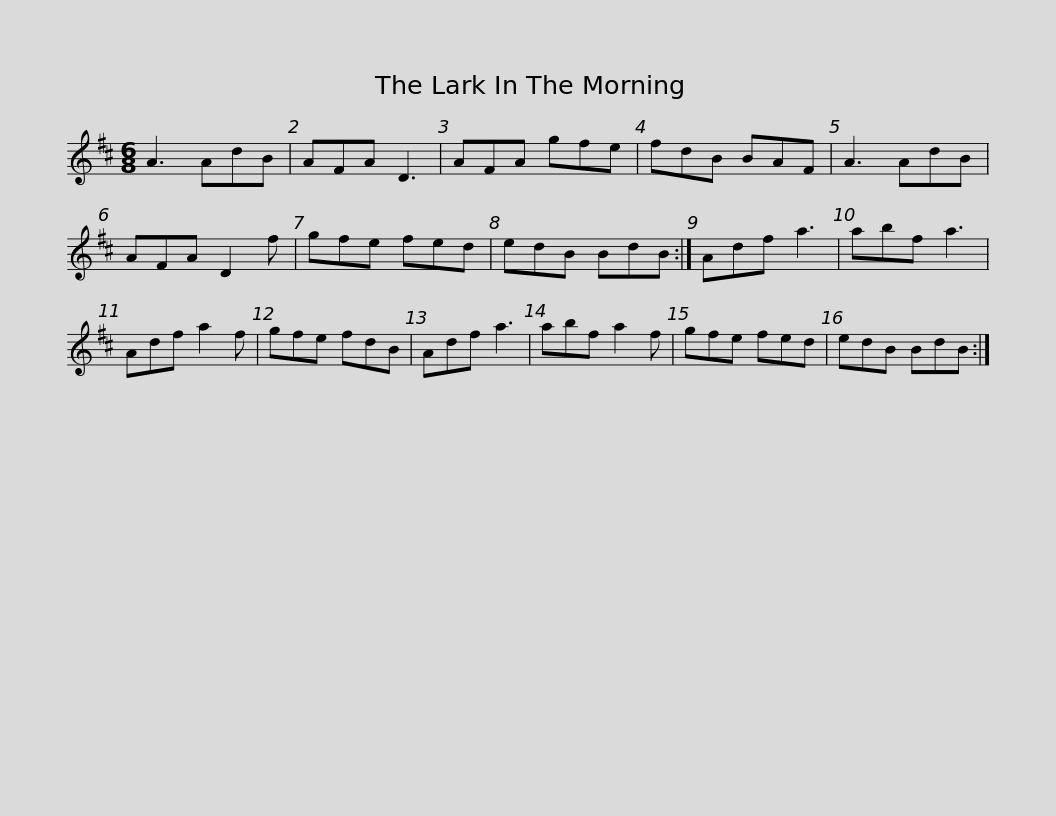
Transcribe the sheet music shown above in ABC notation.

X:1
L:1/8
M:6/8
I:linebreak $
K:D
V:1 treble
V:1
 A3 AdB | AFA D3 | AFA gfe | fdB BAF | A3 AdB | %5
 AFA D2 f | gfe fed | edB BdB :|$ Adf a3 | abf a3 | %10
 Adf a2 f | gfe fdB | Adf a3 | abf a2 f | gfe fed | %15
 edB BdB :| %16
